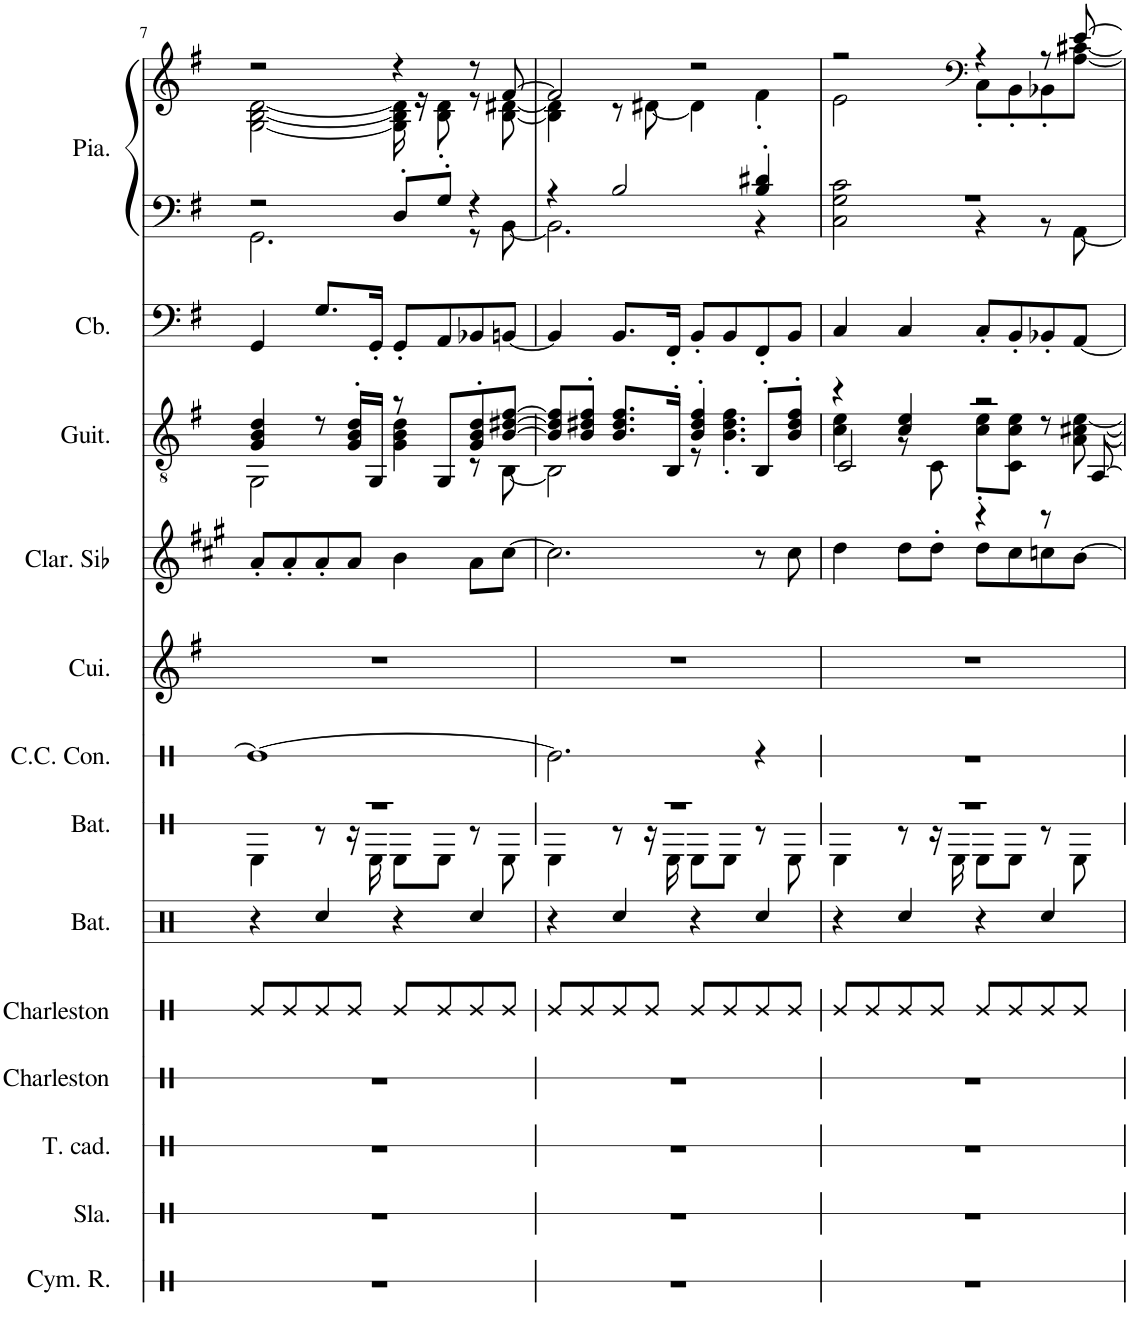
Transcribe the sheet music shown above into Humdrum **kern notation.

**kern	**kern	**kern	**kern	**kern	**kern	**kern	**kern	**kern	**kern	**kern	**kern	**kern	**kern
*part13	*part12	*part11	*part10	*part9	*part8	*part7	*part6	*part5	*part4	*part3	*part2	*part1	*part1
*staff14	*staff13	*staff12	*staff11	*staff10	*staff9	*staff8	*staff7	*staff6	*staff5	*staff4	*staff3	*staff2	*staff1
*I"Cymbale ride, RIDE CYMB	*I"Slap, LOW TOM	*I"Tambour sur cadre, MID TOM	*I"Charleston, OPEN HIHAT	*I"Charleston, CLOSED H.H	*I"Batterie, SNARE DRUM	*I"Batterie	*I"Caisse claire de concert, SEASHORE	*I"Cuivres, BRASS 1	*I"Clarinette en Sib	*I"Guitare acoustique, STEEL GTR	*I"Contrebasse, ACOU BASS	*I"Piano, A.PIANO 1	*
*I'Cym. R.	*I'Sla.	*I'T. cad.	*I'Charleston	*I'Charleston	*I'Bat.	*I'Bat.	*I'C.C. Con.	*I'Cui.	*I'Clar. Sib	*I'Guit.	*I'Cb.	*I'Pia.	*
!!LO:PB:g=z
*clefX	*clefX	*clefX	*clefX	*clefX	*clefX	*clefX	*clefX	*clefG2	*clefG2	*clefGv2	*clefF4	*clefF4	*clefG2
*	*	*	*	*	*	*	*	*	*Trd1c2	*	*Trd7c12	*	*
*k[]	*k[]	*k[]	*k[]	*k[]	*k[]	*k[]	*k[f#]	*k[f#]	*k[f#c#g#]	*k[f#]	*k[f#]	*k[f#]	*k[f#]
*M4/4	*M4/4	*M4/4	*M4/4	*M4/4	*M4/4	*M4/4	*M4/4	*M4/4	*M4/4	*M4/4	*M4/4	*M4/4	*M4/4
=7	=7	=7	=7	=7	=7	=7	=7	=7	=7	=7	=7	=7	=7
*	*	*	*	*	*	*^	*	*	*	*^	*	*^	*^
1r	1r	1r	1r	8Re/L	4r	1r	4RE\	1Re_	1r	8a'/L	4G/ 4B/ 4d/	2GG\	4GG/	2r	2.GG\	2r	[2G\ [2B\ [2d\
.	.	.	.	8Re/	.	.	.	.	.	8a'/	.	.	.	.	.	.	.
.	.	.	.	8Re/	4Rcc/	.	8r	.	.	8a'/	8r	.	8.G/L	.	.	.	.
.	.	.	.	8Re/J	.	.	16r	.	.	8a/J	16G/' 16B/' 16d/'LL	.	.	.	.	.	.
.	.	.	.	.	.	.	16RE\	.	.	.	16GG/JJ	.	16GG'/Jk	.	.	.	.
.	.	.	.	8Re/L	4r	.	8RE\L	.	.	4b\	8r	4G\ 4B\ 4d\	8GG'/L	8D'/L	.	4r	16G\] 16B\] 16d\]
.	.	.	.	.	.	.	.	.	.	.	.	.	.	.	.	.	16r
.	.	.	.	8Re/	.	.	8RE\J	.	.	.	8GG/L	.	8AA/	8G'/J	.	.	8B\' 8d\'
.	.	.	.	8Re/	4Rcc/	.	8r	.	.	8a\L	8G/' 8B/' 8d/'	8r	8BB-X/	4r	8r	8r	8r
.	.	.	.	8Re/J	.	.	8RE\	.	.	[8cc#\J	[8B/ [8d#X/ [8f#/J	[8BB\	[8BBn/J	.	[8BB\	[8f#/	[8B\ [8d#X\
=8	=8	=8	=8	=8	=8	=8	=8	=8	=8	=8	=8	=8	=8	=8	=8	=8	=8
1r	1r	1r	1r	8Re/L	4r	1r	4RE\	2.Re\]	1r	2.cc#\]	8B/] 8d#/] 8f#/]L	2BB\]	4BB/]	4r	2.BB\]	2f#/]	4B\] 4d#\]
.	.	.	.	8Re/	.	.	.	.	.	.	8B/' 8d#X/' 8f#/'J	.	.	.	.	.	.
.	.	.	.	8Re/	4Rcc/	.	8r	.	.	.	8.B/ 8.d#/ 8.f#/L	.	8.BB/L	2B/	.	.	8r
.	.	.	.	8Re/J	.	.	16r	.	.	.	.	.	.	.	.	.	[8d#X\
.	.	.	.	.	.	.	16RE\	.	.	.	16BB'/Jk	.	16FF#'/Jk	.	.	.	.
.	.	.	.	8Re/L	4r	.	8RE\L	.	.	.	4B/' 4d#/' 4f#/'	8r	8BB'/L	.	.	2r	4d#\]
.	.	.	.	8Re/	.	.	8RE\J	.	.	.	.	4.B\' 4.d#\' 4.f#\'	8BB/	.	.	.	.
.	.	.	.	8Re/	4Rcc/	.	8r	4r	.	8r	8BB'/L	.	8FF#'/	4B/' 4d#X/'	4r	.	4f#'\
.	.	.	.	8Re/J	.	.	8RE\	.	.	8cc#\	8B/' 8d#/' 8f#/'J	.	8BB/J	.	.	.	.
=9	=9	=9	=9	=9	=9	=9	=9	=9	=9	=9	=9	=9	=9	=9	=9	=9	=9
*	*	*	*	*	*	*	*	*	*	*	*	*^	*	*	*	*	*
1r	1r	1r	1r	8Re/L	4r	1r	4RE\	1r	1r	4dd\	4r	4c\ 4e\	2C/	4C/	1r	2C\ 2G\ 2c\	2r	2e\
.	.	.	.	8Re/	.	.	.	.	.	.	.	.	.	.	.	.	.	.
.	.	.	.	8Re/	4Rcc/	.	8r	.	.	8dd\L	4c/ 4e/	8r	.	4C/	.	.	.	.
.	.	.	.	8Re/J	.	.	16r	.	.	8dd'\J	.	8C\	.	.	.	.	.	.
.	.	.	.	.	.	.	16RE\	.	.	.	.	.	.	.	.	.	.	.
*	*	*	*	*	*	*	*	*	*	*	*	*	*	*	*	*	*clefF4	*
.	.	.	.	8Re/L	4r	.	8RE\L	.	.	8dd\L	2r	8c\' 8e\'L	4r	8C'/L	.	4r	4r	8C'\L
.	.	.	.	8Re/	.	.	8RE\J	.	.	8cc#\	.	8C\ 8c\ 8e\J	.	8BB'/	.	.	.	8BB'\
.	.	.	.	8Re/	4Rcc/	.	8r	.	.	8ccn\	.	8r	8r	8BB-X'/	.	8r	8r	8BB-X'\
.	.	.	.	8Re/J	.	.	8RE\	.	.	[8b\J	.	[8A\ [8c#X\ [8e\	[8AA/	[8AA/J	.	[8AA\	[8e/	[8A\ [8c#X\J
*	*	*	*	*	*	*	*	*	*	*	*	*	*	*	*v	*v	*	*
*	*	*	*	*	*	*v	*v	*	*	*	*v	*v	*v	*	*	*v	*v
=	=	=	=	=	=	=	=	=	=	=	=	=	=
*-	*-	*-	*-	*-	*-	*-	*-	*-	*-	*-	*-	*-	*-
